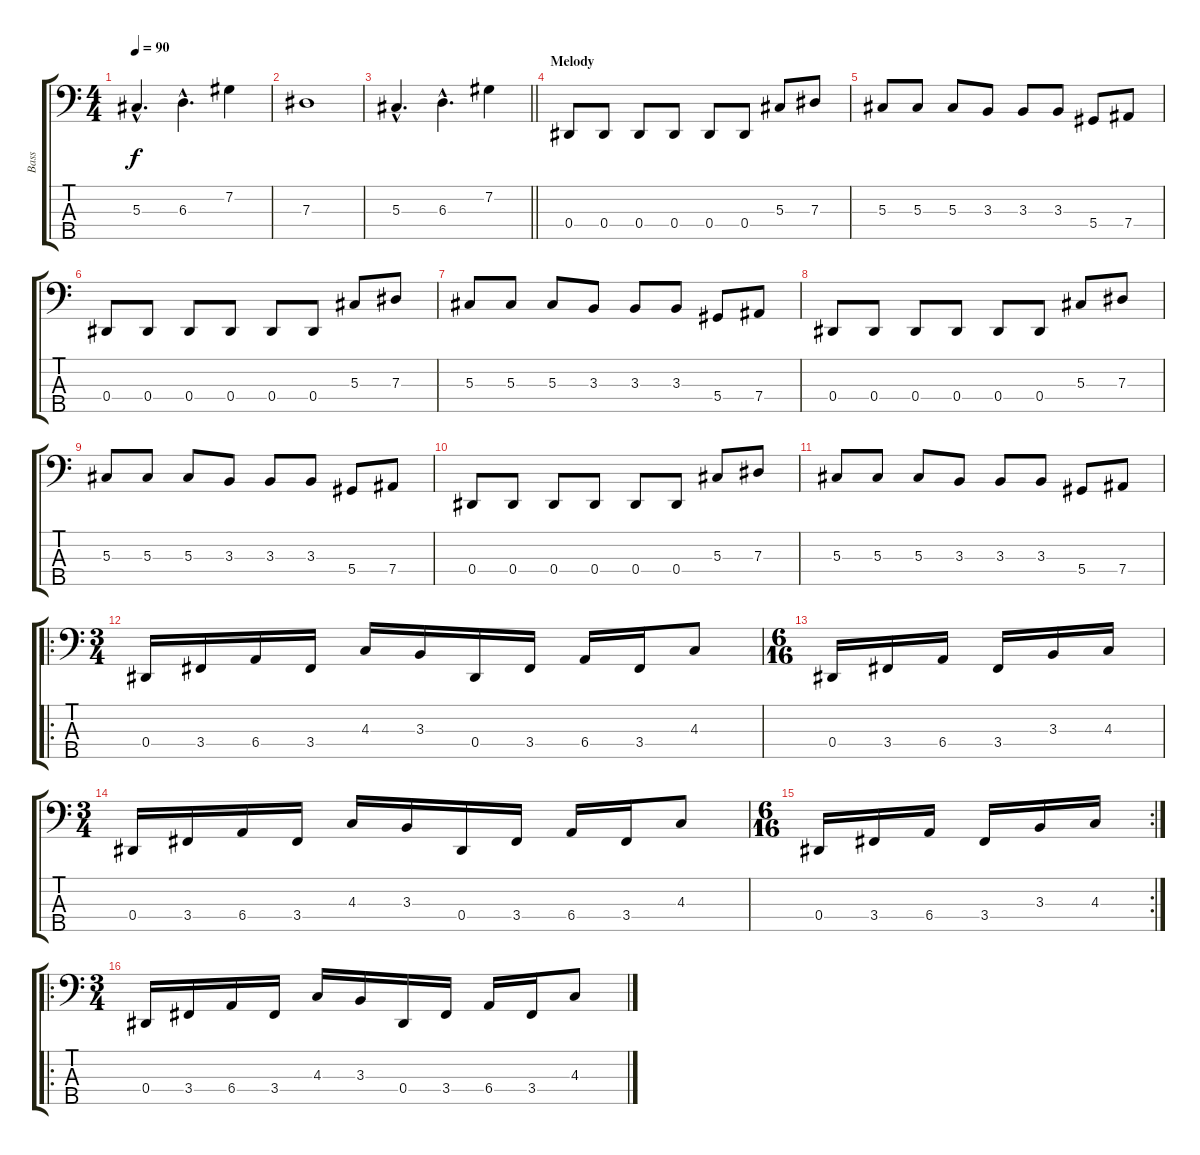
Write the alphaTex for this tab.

\track ("Bass" "Bass") {instrument electricbassfinger}
\staff {score tabs}
\tuning (Gb2 Db2 Ab1 Eb1 Bb0) {hide}
\ts (4 4)
\tempo 90
\clef f4
\ks c
5.3{hac}.4{d dy f} 6.3{hac}.4{d} 7.2.4 |
7.3.1 |
\barLineRight lightlight
5.3{hac}.4{d} 6.3{hac}.4{d} 7.2.4 |
\section ("" "Melody")
0.4.8 0.4.8 0.4.8 0.4.8 0.4.8 0.4.8 5.3.8 7.3.8 |
5.3.8 5.3.8 5.3.8 3.3.8 3.3.8 3.3.8 5.4.8 7.4.8 |
0.4.8 0.4.8 0.4.8 0.4.8 0.4.8 0.4.8 5.3.8 7.3.8 |
5.3.8 5.3.8 5.3.8 3.3.8 3.3.8 3.3.8 5.4.8 7.4.8 |
0.4.8 0.4.8 0.4.8 0.4.8 0.4.8 0.4.8 5.3.8 7.3.8 |
5.3.8 5.3.8 5.3.8 3.3.8 3.3.8 3.3.8 5.4.8 7.4.8 |
0.4.8 0.4.8 0.4.8 0.4.8 0.4.8 0.4.8 5.3.8 7.3.8 |
5.3.8 5.3.8 5.3.8 3.3.8 3.3.8 3.3.8 5.4.8 7.4.8 |
\ro
\ts (3 4)
0.4.16 3.4.16 6.4.16 3.4.16 4.3.16 3.3.16 0.4.16 3.4.16 6.4.16 3.4.16 4.3.8 |
\ts (6 16)
0.4.16 3.4.16 6.4.16 3.4.16 3.3.16 4.3.16 |
\ts (3 4)
0.4.16 3.4.16 6.4.16 3.4.16 4.3.16 3.3.16 0.4.16 3.4.16 6.4.16 3.4.16 4.3.8 |
\rc 2
\ts (6 16)
0.4.16 3.4.16 6.4.16 3.4.16 3.3.16 4.3.16 |
\ro
\ts (3 4)
0.4.16 3.4.16 6.4.16 3.4.16 4.3.16 3.3.16 0.4.16 3.4.16 6.4.16 3.4.16 4.3.8
